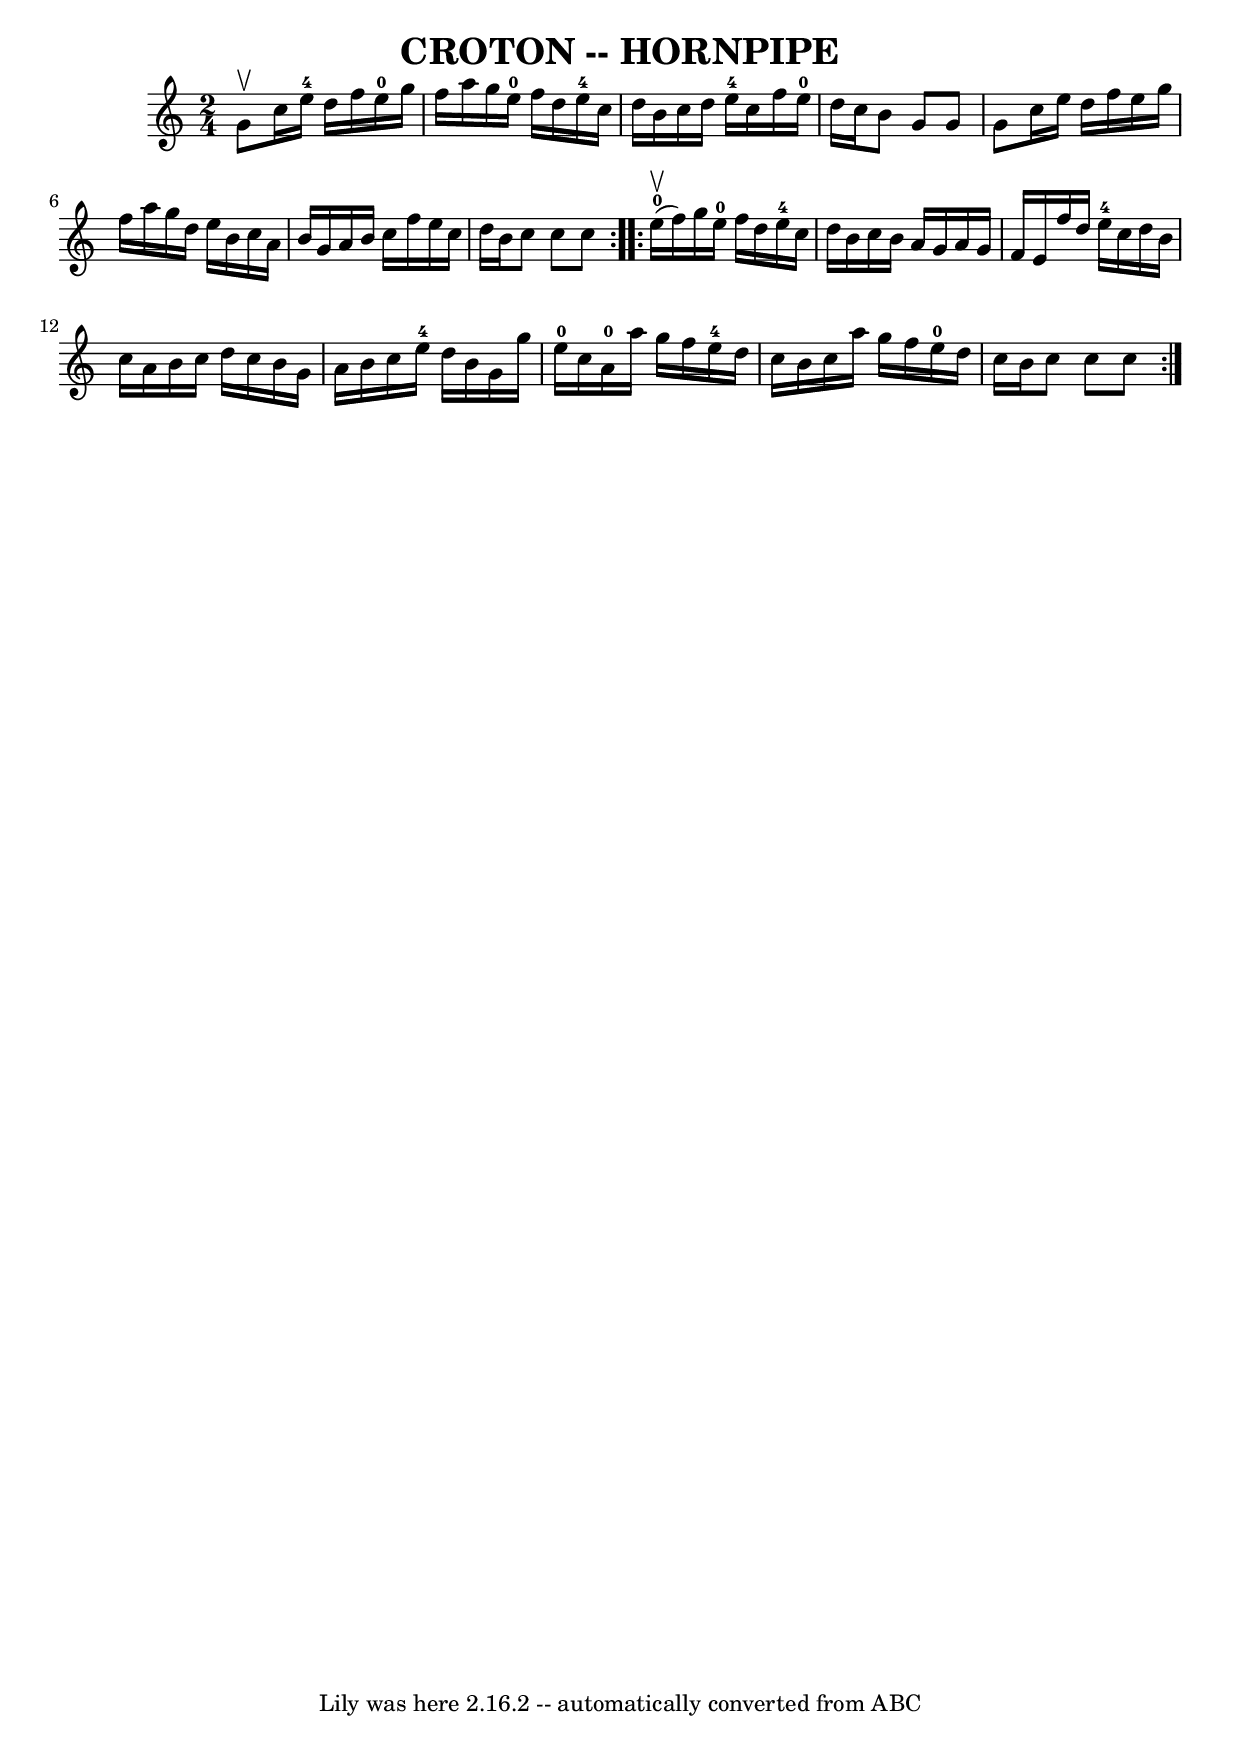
\version "2.16.2"
\include "Mammoth.ily"
\header {
  %% book = "Ryan's Mammoth Collection of Fiddle Tunes"
  crossRefNumber = "1"
  footnotes = ""
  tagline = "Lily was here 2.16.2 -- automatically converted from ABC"
  title = "CROTON -- HORNPIPE"

}
voicedefault =  {



  \repeat volta 2 {

    \time 2/4 
    \key c \major
 g'8^\upbow       |
    c''16 e''16-4   
    d''16 f''16 e''16-0 g''16 f''16 a''16    |
    g''16    
    e''16-0 f''16 d''16 e''16-4 c''16 d''16 b'16    
    |
    c''16 d''16 e''16-4 c''16 f''16 e''16-0 d''16  
    c''16    |
    b'8 g'8 g'8 g'8    |
    |
    c''16 
    e''16 d''16 f''16 e''16 g''16 f''16 a''16    |
    
    g''16 d''16 e''16 b'16 c''16 a'16 b'16 g'16    |
    
    a'16 b'16 c''16 f''16 e''16 c''16 d''16 b'16    |
    
    c''8 c''8 c''8    
  }     
  \repeat volta 2 {
    e''16-0(^\upbow   
    f''16)       |
    g''16 e''16-0 f''16 d''16 e''16-4 
    c''16 d''16 b'16    |
    c''16 b'16 a'16 g'16 a'16    
    g'16 f'16 e'16    |
    f''16 d''16 e''16-4 c''16    
    d''16 b'16 c''16 a'16    |
    b'16 c''16 d''16 c''16    
    b'16 g'16 a'16 b'16    |
    |
    c''16 e''16-4   
    d''16 b'16 g'16 g''16 e''16-0 c''16    |
    a'16-0  
    a''16 g''16 f''16 e''16-4 d''16 c''16 b'16    |
    
    c''16 a''16 g''16 f''16 e''16-0 d''16 c''16 b'16    
    |
    c''8 c''8 c''8    
  }   

}

\score{
  <<

    \context Staff="default"
    {
      \voicedefault 
      
    }

  >>
  \layout {
    
  }
  \midi {
  }

}
